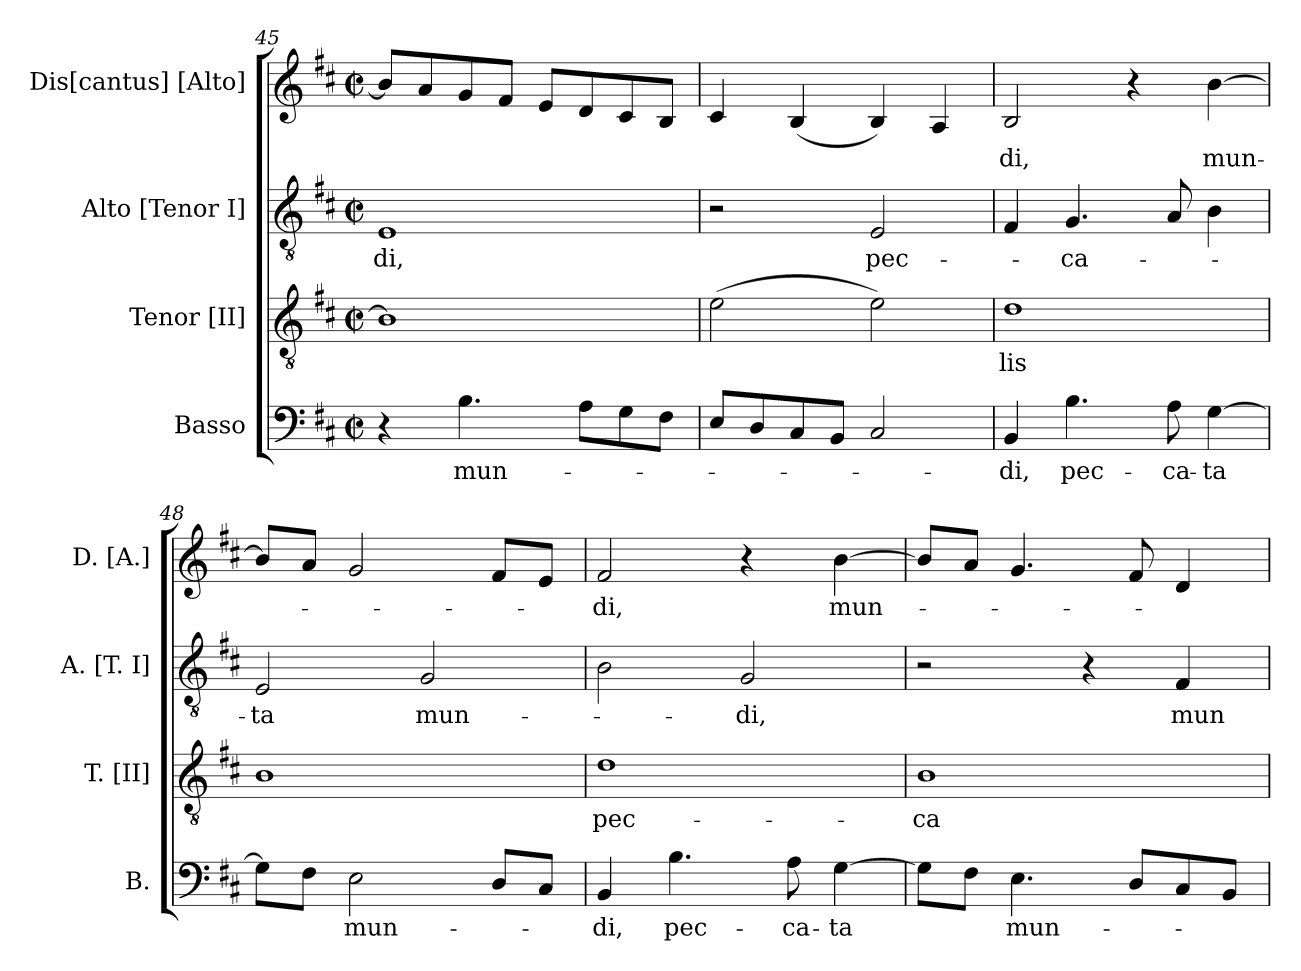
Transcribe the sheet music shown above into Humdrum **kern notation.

**kern	**text	**kern	**text	**kern	**text	**kern	**text
*part4	*part4	*part3	*part3	*part2	*part2	*part1	*part1
*staff4	*staff4	*staff3	*staff3	*staff2	*staff2	*staff1	*staff1
*I"Basso	*	*I"Tenor [II]	*	*I"Alto [Tenor I]	*	*I"Dis[cantus] [Alto]	*
*I'B.	*	*I'T. [II]	*	*I'A. [T. I]	*	*I'D. [A.]	*
*clefF4	*	*clefGv2	*	*clefGv2	*	*clefG2	*
*	*	*ITrd7c12	*	*ITrd7c12	*	*	*
*k[f#c#]	*	*k[f#c#]	*	*k[f#c#]	*	*k[f#c#]	*
*D:	*	*D:	*	*D:	*	*D:	*
*M2/2	*	*M2/2	*	*M2/2	*	*M2/2	*
*met(c|)	*	*met(c|)	*	*met(c|)	*	*met(c|)	*
=45	=45	=45	=45	=45	=45	=45	=45
!	!	!	!	!	!LO:LY:b:color=#000000	!	!
4r	.	1BBi]	.	1EEi	-di,	8bi/L]	.
.	.	.	.	.	.	8ai/	.
!	!LO:LY:b:color=#000000	!	!	!	!	!	!
4.Bi\	mun-	.	.	.	.	8gi/	.
.	.	.	.	.	.	8f#i/J	.
.	.	.	.	.	.	8ei/L	.
8Ai\L	.	.	.	.	.	8di/	.
8Gi\	.	.	.	.	.	8c#i/	.
8F#i\J	.	.	.	.	.	8Bi/J	.
!!LO:PB:g=z
=46	=46	=46	=46	=46	=46	=46	=46
8Ei/L	.	(2Ei\	.	2r	.	4c#i/	.
8Di/	.	.	.	.	.	.	.
8C#i/	.	.	.	.	.	(4Bi/	.
8BBi/J	.	.	.	.	.	.	.
!	!	!	!	!	!LO:LY:b:color=#000000	!	!
2C#i/	.	2Ei\)	.	2EEi/	pec-	4Bi/)	.
.	.	.	.	.	.	4Ai/	.
=47	=47	=47	=47	=47	=47	=47	=47
!	!LO:LY:b:color=#000000	!	!	!	!	!	!
!	!	!	!LO:LY:b:color=#000000	!	!	!	!
!	!	!	!	!	!	!	!LO:LY:b:color=#000000
4BBi/	-di,	1Di	-lis	4FF#i/	.	2Bi/	-di,
!	!LO:LY:b:color=#000000	!	!	!	!	!	!
!	!	!	!	!	!LO:LY:b:color=#000000	!	!
4.Bi\	pec-	.	.	4.GGi/	-ca-	.	.
.	.	.	.	.	.	4r	.
!	!LO:LY:b:color=#000000	!	!	!	!	!	!
8Ai\	-ca-	.	.	8AAi/	.	.	.
!	!LO:LY:b:color=#000000	!	!	!	!	!	!
!	!	!	!	!	!	!	!LO:LY:b:color=#000000
[>4Gi\	-ta	.	.	4BBi\	.	[>4bi\	mun-
=48	=48	=48	=48	=48	=48	=48	=48
!	!	!	!	!	!LO:LY:b:color=#000000	!	!
8Gi\L]	.	1BBi	.	2EEi/	-ta	8bi/L]	.
8F#i\J	.	.	.	.	.	8ai/J	.
!	!LO:LY:b:color=#000000	!	!	!	!	!	!
2Ei\	mun-	.	.	.	.	2gi/	.
!	!	!	!	!	!LO:LY:b:color=#000000	!	!
.	.	.	.	2GGi/	mun-	.	.
8Di/L	.	.	.	.	.	8f#i/L	.
8C#i/J	.	.	.	.	.	8ei/J	.
=49	=49	=49	=49	=49	=49	=49	=49
!	!LO:LY:b:color=#000000	!	!	!	!	!	!
!	!	!	!LO:LY:b:color=#000000	!	!	!	!
!	!	!	!	!	!	!	!LO:LY:b:color=#000000
4BBi/	-di,	1Di	pec-	2BBi\	.	2f#i/	-di,
!	!LO:LY:b:color=#000000	!	!	!	!	!	!
4.Bi\	pec-	.	.	.	.	.	.
!	!	!	!	!	!LO:LY:b:color=#000000	!	!
.	.	.	.	2GGi/	-di,	4r	.
!	!LO:LY:b:color=#000000	!	!	!	!	!	!
8Ai\	-ca-	.	.	.	.	.	.
!	!LO:LY:b:color=#000000	!	!	!	!	!	!
!	!	!	!	!	!	!	!LO:LY:b:color=#000000
[>4Gi\	-ta	.	.	.	.	[>4bi\	mun-
=50	=50	=50	=50	=50	=50	=50	=50
!	!	!	!LO:LY:b:color=#000000	!	!	!	!
8Gi\L]	.	1BBi	-ca-	2r	.	8bi/L]	.
8F#i\J	.	.	.	.	.	8ai/J	.
!	!LO:LY:b:color=#000000	!	!	!	!	!	!
4.Ei\	mun-	.	.	.	.	4.gi/	.
.	.	.	.	4r	.	.	.
8Di/L	.	.	.	.	.	8f#i/	.
!	!	!	!	!	!LO:LY:b:color=#000000	!	!
8C#i/	.	.	.	4FF#i/	mun-	4di/	.
8BBi/J	.	.	.	.	.	.	.
=	=	=	=	=	=	=	=
*-	*-	*-	*-	*-	*-	*-	*-
